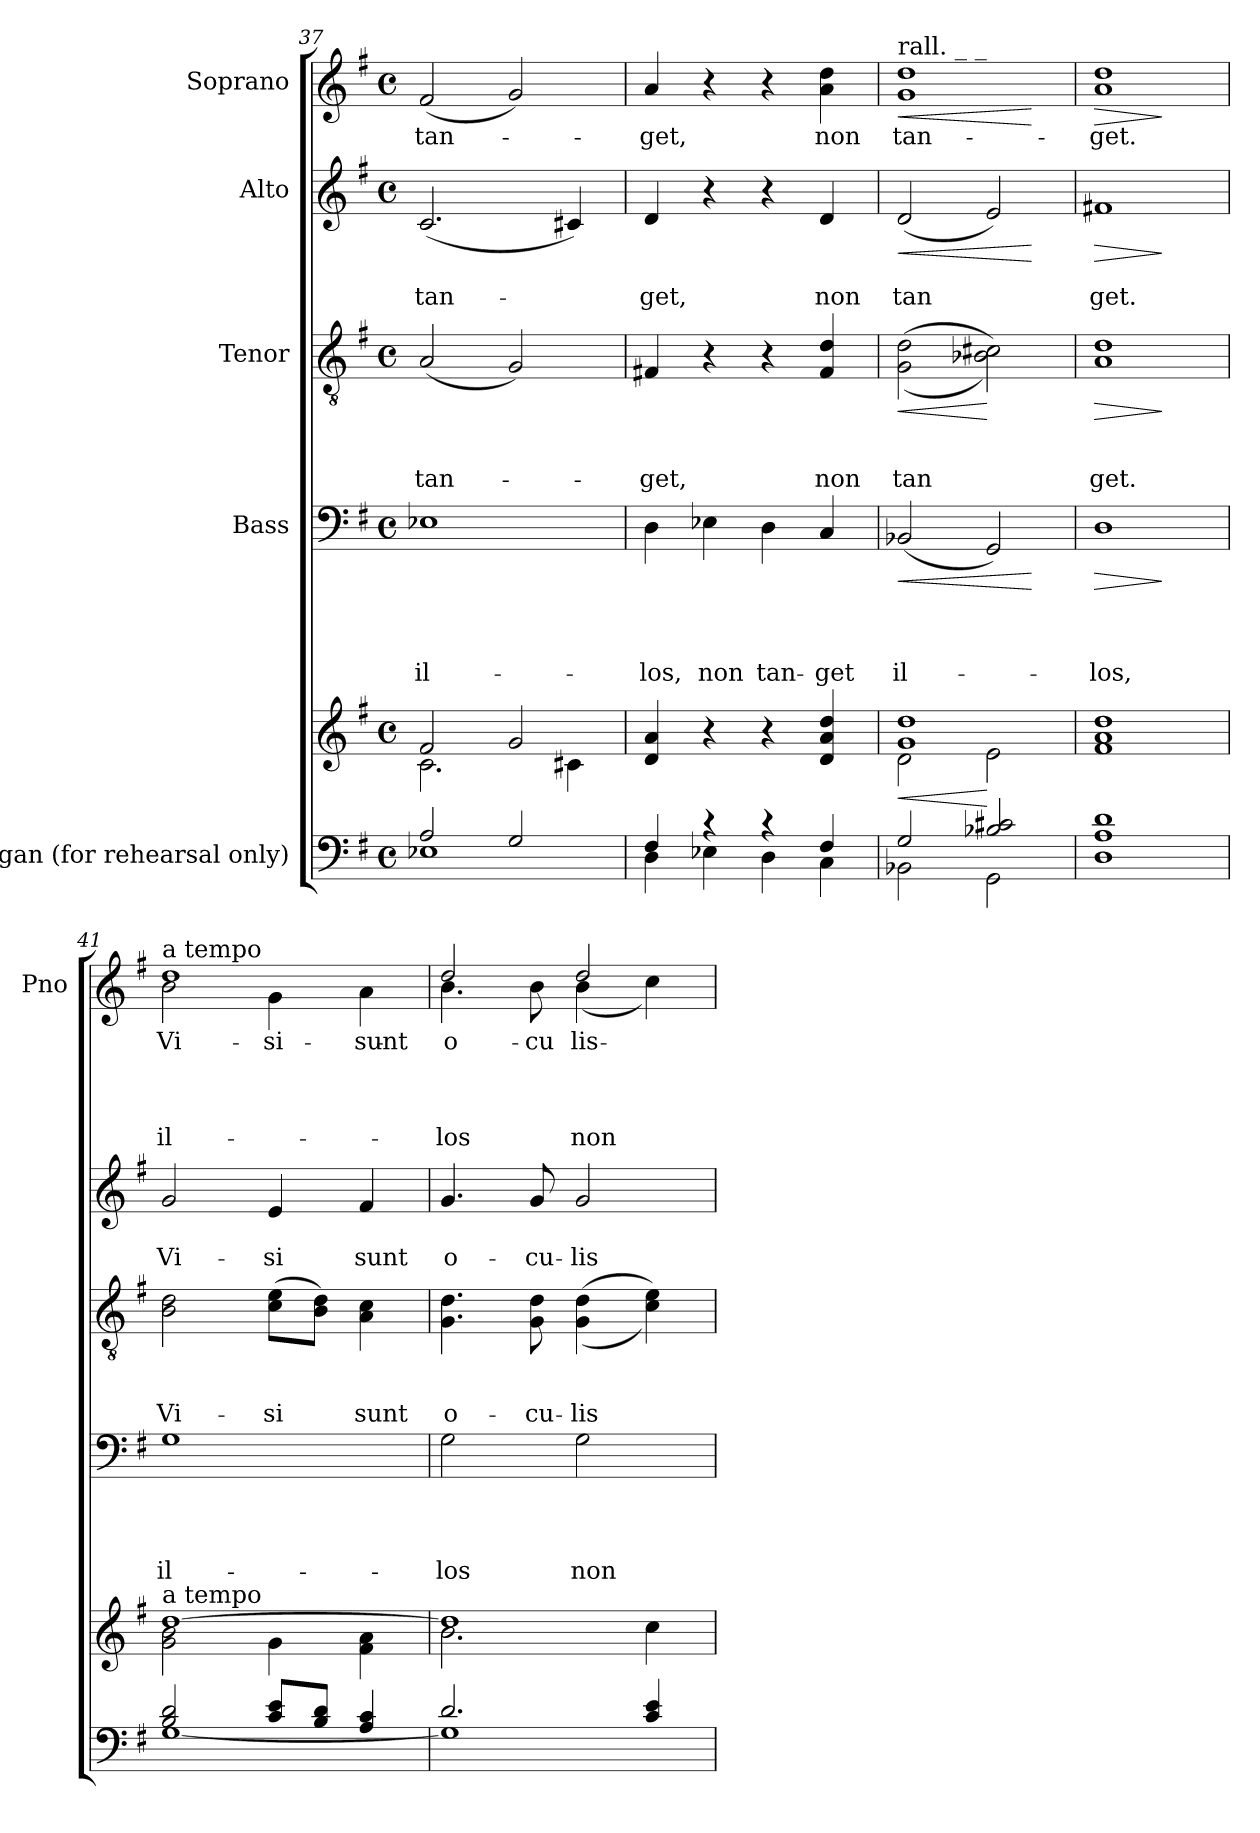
**kern	**kern	**dynam	**kern	**text	**text	**text	**text	**dynam	**kern	**text	**text	**text	**dynam	**kern	**text	**text	**dynam	**kern	**text	**text	**text	**text	**text	**dynam
*part5	*part5	*part5	*part4	*part4	*part4	*part4	*part4	*part4	*part3	*part3	*part3	*part3	*part3	*part2	*part2	*part2	*part2	*part1	*part1	*part1	*part1	*part1	*part1	*part1
*staff6	*staff5	*staff5/6	*staff4	*staff4	*staff4	*staff4	*staff4	*staff4	*staff3	*staff3	*staff3	*staff3	*staff3	*staff2	*staff2	*staff2	*staff2	*staff1	*staff1	*staff1	*staff1	*staff1	*staff1	*staff1
*I"Organ (for  rehearsal only)	*	*	*I"Bass	*	*	*	*	*	*I"Tenor	*	*	*	*	*I"Alto	*	*	*	*I"Soprano	*	*	*	*	*	*
*	*	*	*	*	*	*	*	*	*	*	*	*	*	*	*	*	*	*I'Pno	*	*	*	*	*	*
*clefF4	*clefG2	*	*clefF4	*	*	*	*	*	*clefGv2	*	*	*	*	*clefG2	*	*	*	*clefG2	*	*	*	*	*	*
*k[f#]	*k[f#]	*	*k[f#]	*	*	*	*	*	*k[f#]	*	*	*	*	*k[f#]	*	*	*	*k[f#]	*	*	*	*	*	*
*G:	*G:	*	*G:	*	*	*	*	*	*G:	*	*	*	*	*G:	*	*	*	*G:	*	*	*	*	*	*
*M4/4	*M4/4	*	*M4/4	*	*	*	*	*	*M4/4	*	*	*	*	*M4/4	*	*	*	*M4/4	*	*	*	*	*	*
*met(c)	*met(c)	*	*met(c)	*	*	*	*	*	*met(c)	*	*	*	*	*met(c)	*	*	*	*met(c)	*	*	*	*	*	*
=37	=37	=37	=37	=37	=37	=37	=37	=37	=37	=37	=37	=37	=37	=37	=37	=37	=37	=37	=37	=37	=37	=37	=37	=37
*^	*^	*	*	*	*	*	*	*	*	*	*	*	*	*	*	*	*	*	*	*	*	*	*	*
2A/	1E-X	2f#/	2.c\	.	1E-X	.	.	.	il-	.	(2A/	.	.	tan-	.	(2.c/	.	tan-	.	(2f#/	tan-	.	.	.	.	.
2G/	.	2g/	.	.	.	.	.	.	.	.	2G/)	.	.	.	.	.	.	.	.	2g/)	.	.	.	.	.	.
.	.	.	4c#X\	.	.	.	.	.	.	.	.	.	.	.	.	4c#X/)	.	-­	.	.	.	.	.	.	.	.
*	*	*v	*v	*	*	*	*	*	*	*	*	*	*	*	*	*	*	*	*	*	*	*	*	*	*	*
=38	=38	=38	=38	=38	=38	=38	=38	=38	=38	=38	=38	=38	=38	=38	=38	=38	=38	=38	=38	=38	=38	=38	=38	=38	=38
4F#/	4D\	4d/ 4a/	.	4D\	.	.	.	-los,	.	4F#X/	.	.	-get,	.	4d/	.	get,	.	4a/	-get,	.	.	.	.	.
4rc	4E-X\	4r	.	4E-X\	.	.	.	non	.	4r	.	.	.	.	4r	.	.	.	4r	.	.	.	.	.	.
4rc	4D\	4r	.	4D\	.	.	.	tan-	.	4r	.	.	.	.	4r	.	.	.	4r	.	.	.	.	.	.
4F#/	4C\	4d/ 4a/ 4dd/	.	4C/	.	.	.	-get	.	4F#/ 4d/	.	.	non	.	4d/	.	non	.	4a\ 4dd\	non	.	.	.	.	.
=39	=39	=39	=39	=39	=39	=39	=39	=39	=39	=39	=39	=39	=39	=39	=39	=39	=39	=39	=39	=39	=39	=39	=39	=39	=39
!	!	!	!	!	!	!	!	!	!	!	!	!	!	!	!	!	!	!	!LO:TX:a:t=rall.  _     _	!	!	!	!	!	!
!	!	!LO:TX:a:t=rall.  _     _	!	!	!	!	!	!	!	!	!	!	!	!	!	!	!	!	!	!	!	!	!	!	!
!	!	!	!LO:HP:b	!	!	!	!	!	!LO:HP:b	!	!	!	!	!LO:HP:b	!	!	!	!LO:HP:b	!	!	!	!	!	!	!LO:HP:b
*	*	*^	*	*	*	*	*	*	*	*	*	*	*	*	*	*	*	*	*	*	*	*	*	*	*
2G/	2BB-X\	1g 1dd	2d\	<	(2BB-X/	.	.	.	il-	<	((2G\ 2d\	.	.	tan	<	(2d/	.	tan	<	1g 1dd	tan-	.	.	.	.	<
2B-X/ 2c#X/	2GG\	.	2e\	[	2GG/)	.	.	.	.	.	2B-X\ 2c#X\))	.	.	­	[	2e/)	.	­	.	.	.	.	.	.	.	.
*v	*v	*	*	*	*	*	*	*	*	*	*	*	*	*	*	*	*	*	*	*	*	*	*	*	*	*
*	*v	*v	*	*	*	*	*	*	*	*	*	*	*	*	*	*	*	*	*	*	*	*	*	*	*
.	.	.	.	.	.	.	.	[	.	.	.	.	.	.	.	.	[	.	.	.	.	.	.	[
=40	=40	=40	=40	=40	=40	=40	=40	=40	=40	=40	=40	=40	=40	=40	=40	=40	=40	=40	=40	=40	=40	=40	=40	=40
!	!	!	!	!	!	!	!	!LO:HP:b	!	!	!	!	!LO:HP:b	!	!	!	!LO:HP:b	!	!	!	!	!	!	!LO:HP:b
1D 1A 1d	1f# 1a 1dd	.	1D	.	.	.	-­los,	>	1A 1d	.	.	­get.	>	1f#X	.	­get.	>	1a 1dd	-­get.	.	.	.	.	>
.	.	.	.	.	.	.	.	]	.	.	.	.	]	.	.	.	]	.	.	.	.	.	.	]
!!LO:LB:g=z
=41	=41	=41	=41	=41	=41	=41	=41	=41	=41	=41	=41	=41	=41	=41	=41	=41	=41	=41	=41	=41	=41	=41	=41	=41
*^	*^	*	*	*	*	*	*	*	*	*	*	*	*	*	*	*	*	*^	*	*	*	*	*	*
!	!	!	!	!	!	!	!	!	!	!	!	!	!	!	!	!	!	!	!	!LO:TX:a:t=a tempo	!	!	!	!	!	!	!
!	!	!LO:TX:a:t=a tempo	!	!	!	!	!	!	!	!	!	!	!	!	!	!	!	!	!	!	!	!	!	!	!	!	!
2B/ 2d/	[<1G	[>1dd	2g\ 2b\	.	1G	.	.	.	il-	.	2B\ 2d\	.	.	Vi-	.	2g/	.	Vi-	.	1dd	2b\	Vi-	.	.	.	il-	.
8c/ 8e/L	.	.	4g\	.	.	.	.	.	.	.	(8c\ 8e\L	.	.	-si	.	4e/	.	-si	.	.	4g\	-si	.	.	.	.	.
8B/ 8d/J	.	.	.	.	.	.	.	.	.	.	8B\ 8d\J)	.	.	.	.	.	.	.	.	.	.	.	.	.	.	.	.
4A/ 4c/	.	.	4f#\ 4a\	.	.	.	.	.	.	.	4A\ 4c\	.	.	sunt	.	4f#/	.	sunt	.	.	4a\	sunt	.	.	.	.	.
=42	=42	=42	=42	=42	=42	=42	=42	=42	=42	=42	=42	=42	=42	=42	=42	=42	=42	=42	=42	=42	=42	=42	=42	=42	=42	=42	=42
2.d/	1G]	1dd]	2.b\	.	2G\	.	.	.	-los	.	4.G\ 4.d\	.	.	o-	.	4.g/	.	o-	.	2dd/	4.b\	o-	.	.	.	-los	.
.	.	.	.	.	.	.	.	.	.	.	8G\ 8d\	.	.	-cu-	.	8g/	.	-cu-	.	.	8b\	-cu-	.	.	.	.	.
.	.	.	.	.	2G\	.	.	.	non	.	((4G\ 4d\	.	.	-lis	.	2g/	.	-lis	.	2dd/	(4b\	-lis	.	.	.	non	.
4c/ 4e/	.	.	4cc\	.	.	.	.	.	.	.	4c\ 4e\))	.	.	.	.	.	.	.	.	.	4cc\)	.	.	.	.	.	.
*v	*v	*	*	*	*	*	*	*	*	*	*	*	*	*	*	*	*	*	*	*v	*v	*	*	*	*	*	*
*	*v	*v	*	*	*	*	*	*	*	*	*	*	*	*	*	*	*	*	*	*	*	*	*	*	*
=	=	=	=	=	=	=	=	=	=	=	=	=	=	=	=	=	=	=	=	=	=	=	=	=
*-	*-	*-	*-	*-	*-	*-	*-	*-	*-	*-	*-	*-	*-	*-	*-	*-	*-	*-	*-	*-	*-	*-	*-	*-
